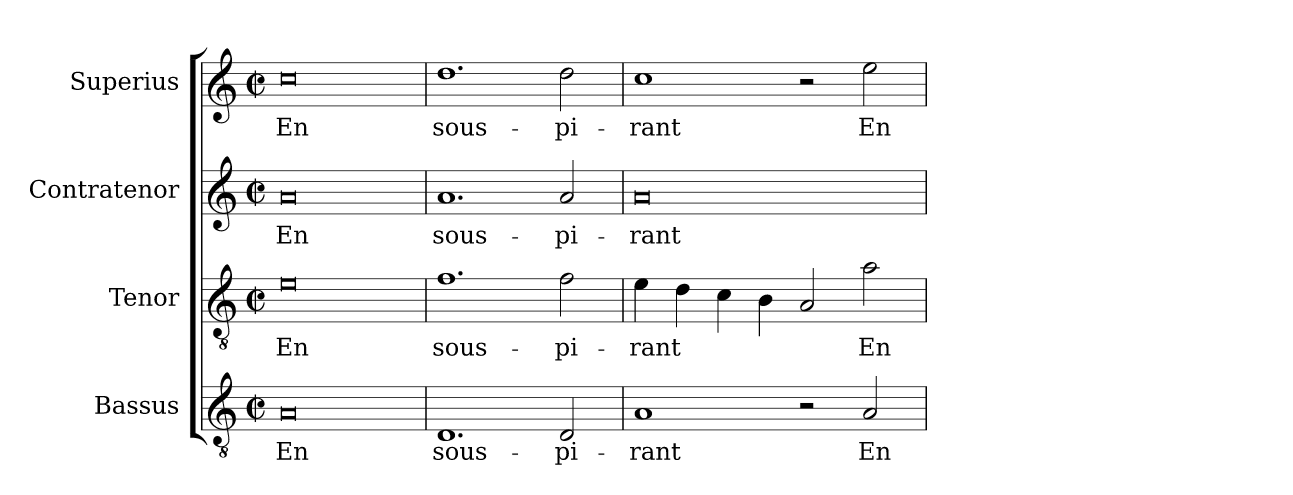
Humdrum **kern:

**kern	**text	**kern	**text	**kern	**text	**kern	**text
*part4	*part4	*part3	*part3	*part2	*part2	*part1	*part1
*staff4	*staff4	*staff3	*staff3	*staff2	*staff2	*staff1	*staff1
*I"Bassus	*	*I"Tenor	*	*I"Contratenor	*	*I"Superius	*
*	*	*I'T.	*	*	*	*I'S.	*
*clefGv2	*	*clefGv2	*	*clefG2	*	*clefG2	*
*k[]	*	*k[]	*	*k[]	*	*k[]	*
*C:	*	*C:	*	*C:	*	*C:	*
*M2/2	*	*M2/2	*	*M2/2	*	*M2/2	*
*met(c|)	*	*met(c|)	*	*met(c|)	*	*met(c|)	*
=1	=1	=1	=1	=1	=1	=1	=1
0A/	En	0e\	En	0a/	En	0cc\	En
=2	=2	=2	=2	=2	=2	=2	=2
1.D/	sous-	1.f\	sous-	1.a/	sous-	1.dd\	sous-
2D/	-pi-	2f\	-pi-	2a/	-pi-	2dd\	-pi-
=3	=3	=3	=3	=3	=3	=3	=3
1A/	-rant	4e\	-rant	0a/	-rant	1cc\	-rant
.	.	4d\	.	.	.	.	.
.	.	4c\	.	.	.	.	.
.	.	4B\	.	.	.	.	.
2r	.	2A/	.	.	.	2r	.
2A/	En	2a\	En	.	.	2ee\	En
=	=	=	=	=	=	=	=
*-	*-	*-	*-	*-	*-	*-	*-
